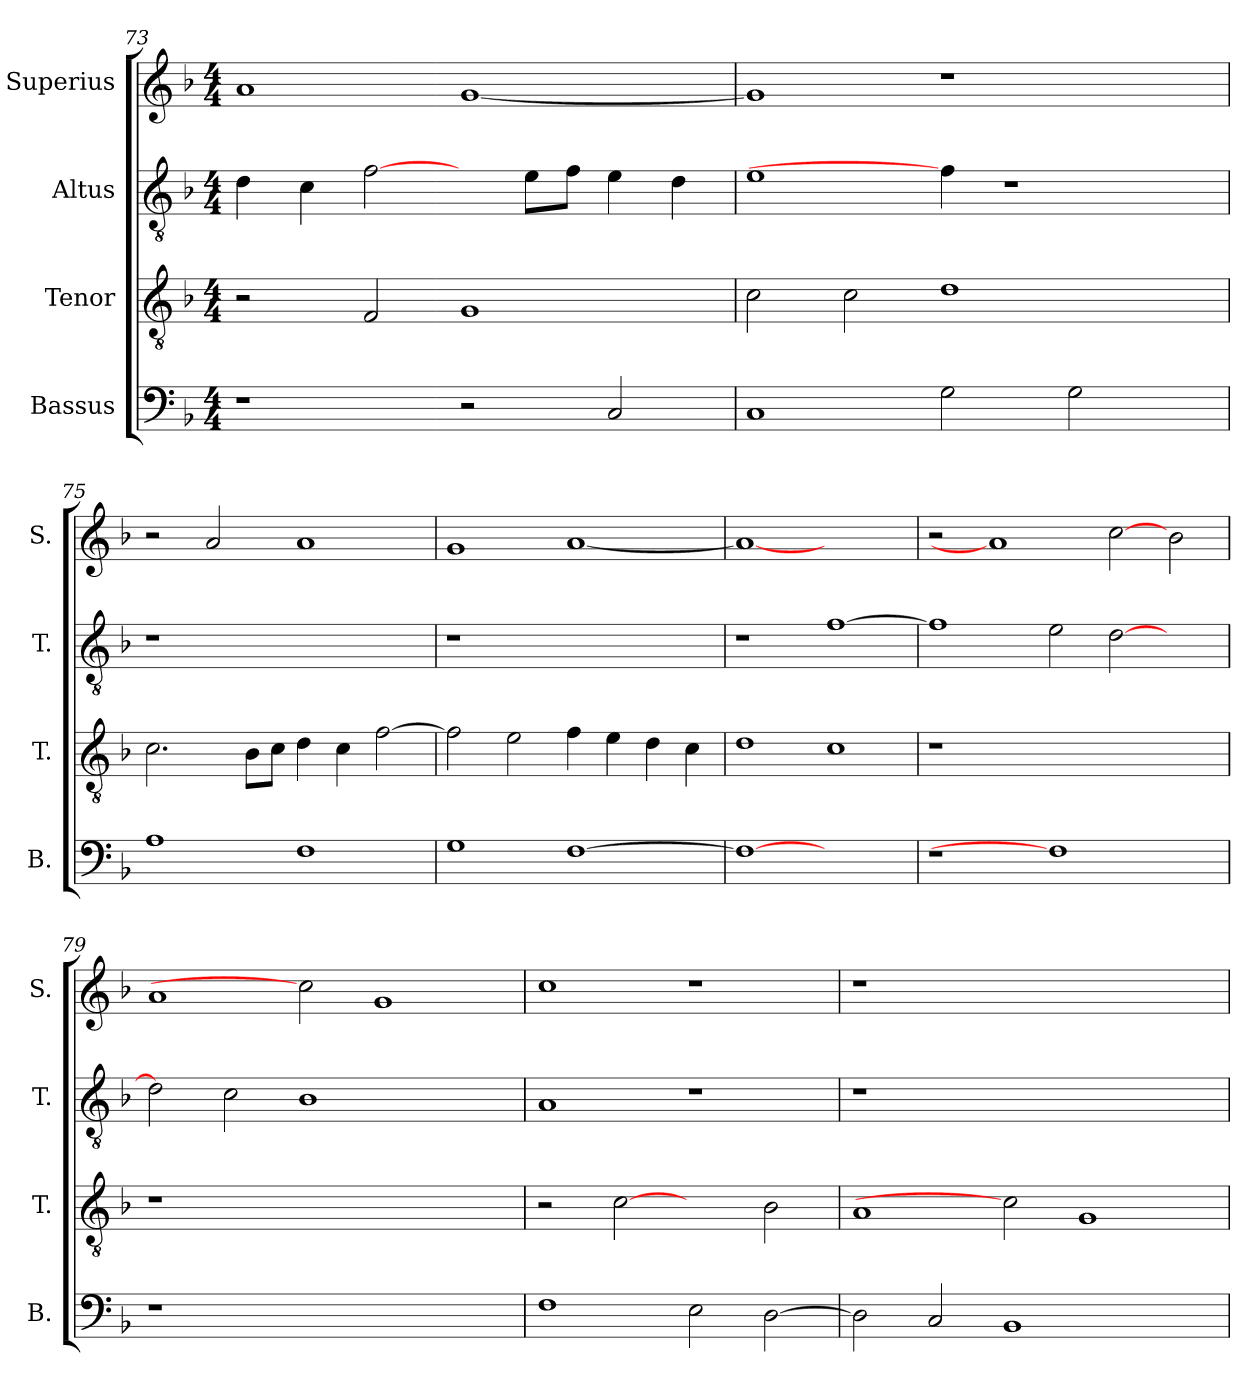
**kern	**kern	**kern	**kern
*part4	*part3	*part2	*part1
*staff4	*staff3	*staff2	*staff1
*I"Bassus	*I"Tenor	*I"Altus	*I"Superius
*I'B.	*I'T.	*I'T.	*I'S.
*clefF4	*clefGv2	*clefGv2	*clefG2
*	*ITrd7c12	*ITrd7c12	*
*k[b-]	*k[b-]	*k[b-]	*k[b-]
*F:	*F:	*F:	*F:
*M4/4	*M4/4	*M4/4	*M4/4
=73	=73	=73	=73
1r	2r	4Di\	1ai
.	.	4Ci\	.
.	2FFi/	[2Fi\	.
2r	1GGi	4ryy	[<1gi
.	.	8Ei\L	.
.	.	8Fi\J	.
2Ci/	.	4Ei\	.
.	.	4Di\	.
=74	=74	=74	=74
1Ci	2Ci\	1Ei	1gi]
.	2Ci\	.	.
2Gi\	1Di	4Fi\]	1r
.	.	1r	.
2Gi\	.	.	.
4ryy	4ryy	.	4ryy
!!LO:PB:g=z
=75	=75	=75	=75
!	!	!LO:N:vis=1	!
1Ai	2.Ci\	1r	2r
.	.	.	2ai/
.	8BB-i\L	.	.
.	8Ci\J	.	.
1Fi	4Di\	1ryy	1ai
.	4Ci\	.	.
.	[>2Fi\	.	.
=76	=76	=76	=76
!	!	!LO:N:vis=1	!
1Gi	2Fi\]	1r	1gi
.	2Ei\	.	.
[>1Fi	4Fi\	1ryy	[<1ai
.	4Ei\	.	.
.	4Di\	.	.
.	4Ci\	.	.
=77	=77	=77	=77
1Fi_>	1Di	1r	1ai_<
1ryy	1Ci	[>1Fi	1ryy
=78	=78	=78	=78
!LO:N:vis=1	!LO:N:vis=1	!	!
1r	1r	1Fi]	2r
.	.	.	1ai]
1Fi]	1.ryy	2Ei\	.
.	.	[>2Di\	[2cci
2ryy	.	2ryy	2b-i\
=79	=79	=79	=79
!LO:N:vis=1	!LO:N:vis=1	!	!
1r	1r	2Di\]	1ai
.	.	2Ci\	.
1.ryy	1.ryy	1BB-i	2cci]
.	.	.	1gi
.	.	2ryy	.
!!LO:LB:g=z
=80	=80	=80	=80
1Fi	2r	1AAi	1cci
.	[2Ci	.	.
2Ei\	2ryy	1r	1r
[>2Di\	2BB-i\	.	.
=81	=81	=81	=81
!	!	!LO:N:vis=1	!LO:N:vis=1
2Di\]	1AAi	1r	1r
2Ci/	.	.	.
1BB-i	2Ci]	1.ryy	1.ryy
.	1GGi	.	.
2ryy	.	.	.
=	=	=	=
*-	*-	*-	*-
